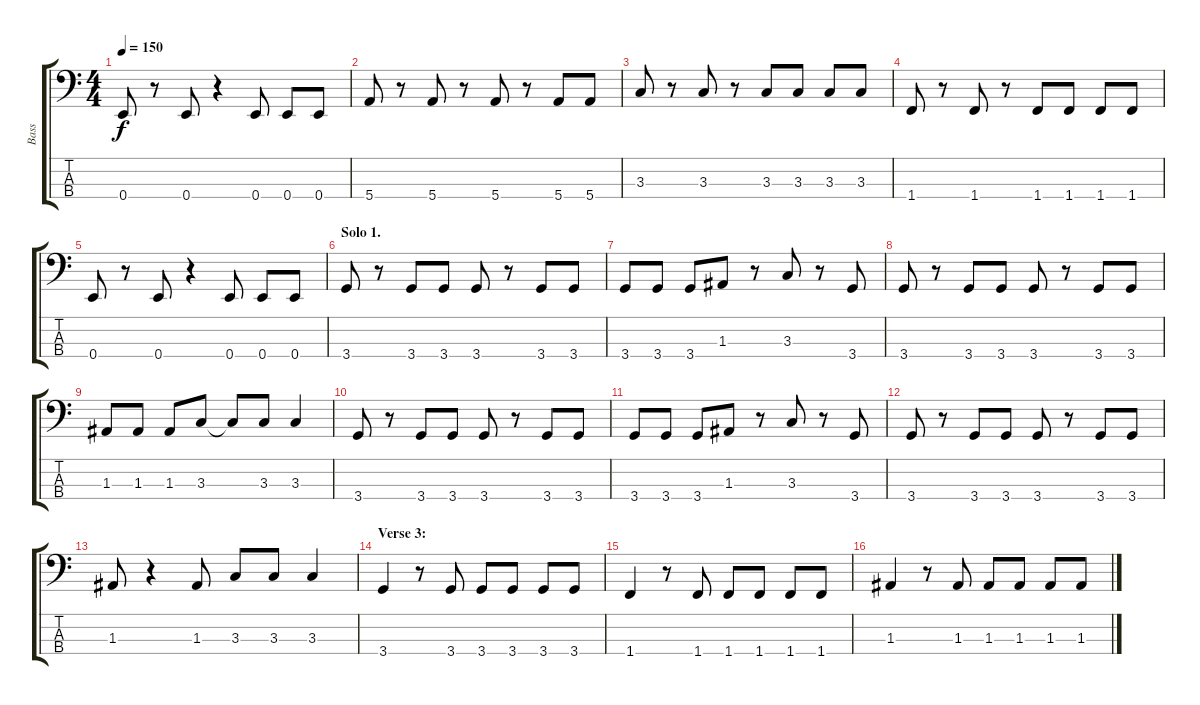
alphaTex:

\track ("Bass" "Bass") {instrument electricbasspick}
\staff {score tabs}
\tuning (G2 D2 A1 E1) {hide}
\ts (4 4)
\tempo 150
\clef f4
\ks c
0.4.8{dy f} r.8 0.4.8 r.4 0.4.8 0.4.8 0.4.8 |
5.4.8 r.8 5.4.8 r.8 5.4.8 r.8 5.4.8 5.4.8 |
3.3.8 r.8 3.3.8 r.8 3.3.8 3.3.8 3.3.8 3.3.8 |
1.4.8 r.8 1.4.8 r.8 1.4.8 1.4.8 1.4.8 1.4.8 |
0.4.8 r.8 0.4.8 r.4 0.4.8 0.4.8 0.4.8 |
\section ("" "Solo 1.")
3.4.8 r.8 3.4.8 3.4.8 3.4.8 r.8 3.4.8 3.4.8 |
3.4.8 3.4.8 3.4.8 1.3.8 r.8 3.3.8 r.8 3.4.8 |
3.4.8 r.8 3.4.8 3.4.8 3.4.8 r.8 3.4.8 3.4.8 |
1.3.8 1.3.8 1.3.8 3.3.8 3.3{t}.8 3.3.8 3.3.4 |
3.4.8 r.8 3.4.8 3.4.8 3.4.8 r.8 3.4.8 3.4.8 |
3.4.8 3.4.8 3.4.8 1.3.8 r.8 3.3.8 r.8 3.4.8 |
3.4.8 r.8 3.4.8 3.4.8 3.4.8 r.8 3.4.8 3.4.8 |
1.3.8 r.4 1.3.8 3.3.8 3.3.8 3.3.4 |
\section ("" "Verse 3:")
3.4.4 r.8 3.4.8 3.4.8 3.4.8 3.4.8 3.4.8 |
1.4.4 r.8 1.4.8 1.4.8 1.4.8 1.4.8 1.4.8 |
1.3.4 r.8 1.3.8 1.3.8 1.3.8 1.3.8 1.3.8
